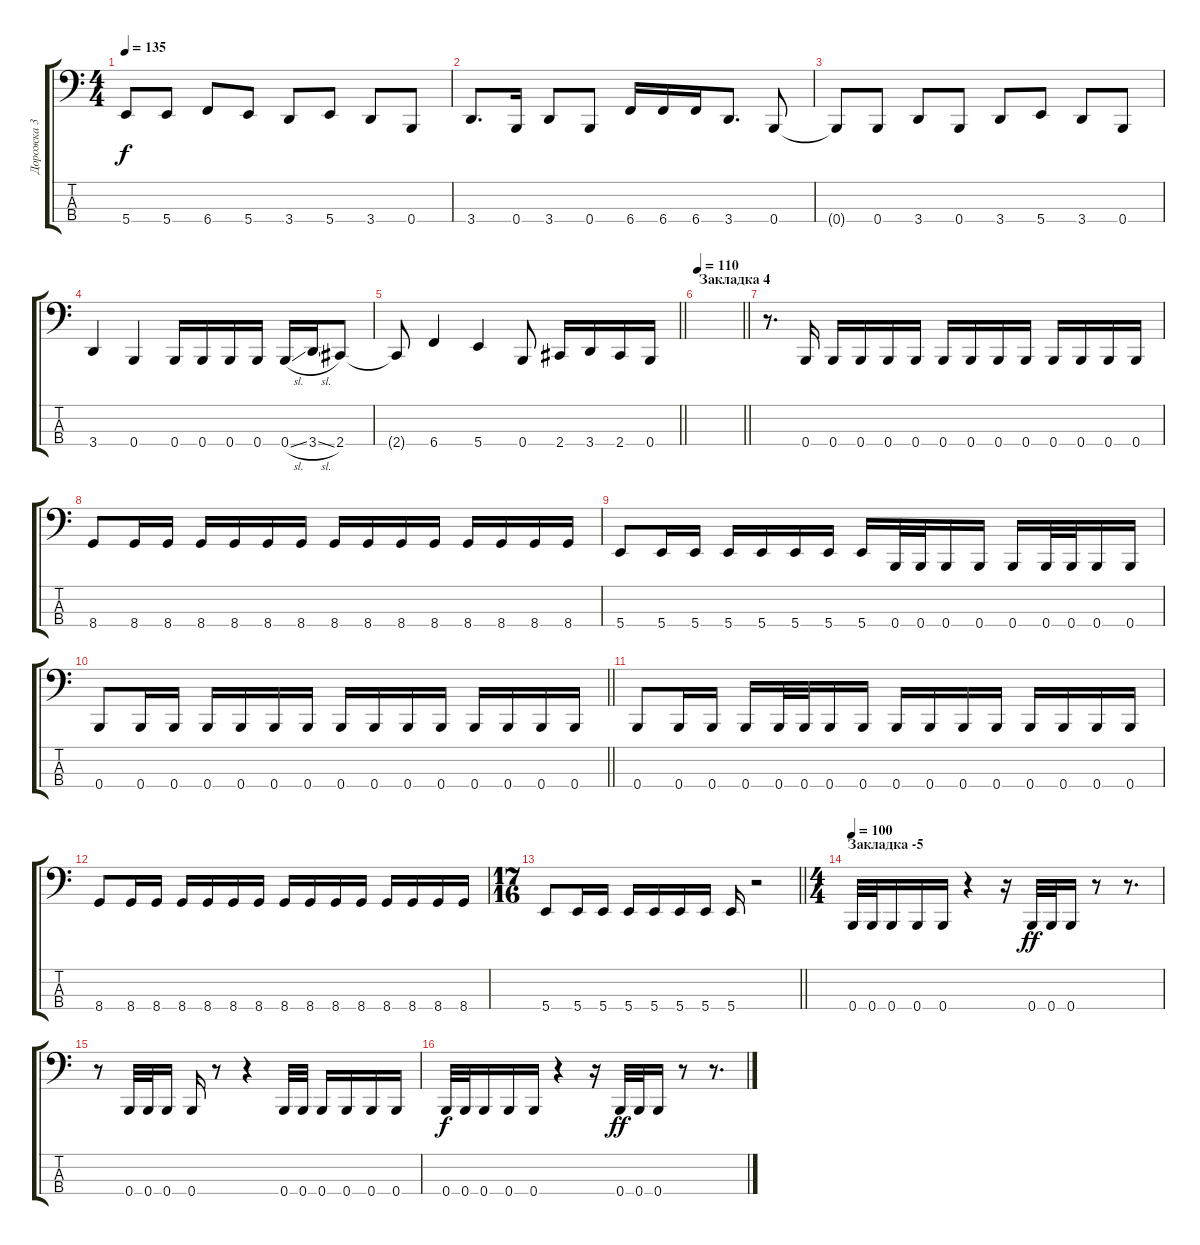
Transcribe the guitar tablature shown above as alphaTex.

\track ("Дорожка 3" "Дорожка 3") {instrument slapbass2}
\staff {score tabs}
\tuning (E2 B1 Gb1 B0) {hide}
\ts (4 4)
\tempo 135
\clef f4
\ks c
5.4{t}.8{dy f} 5.4.8 6.4.8 5.4.8 3.4.8 5.4.8 3.4.8 0.4.8 |
3.4.8{d} 0.4.16 3.4.8 0.4.8 6.4.16 6.4.16 6.4.16 3.4.8{d} 0.4.8 |
0.4{t}.8 0.4.8 3.4.8 0.4.8 3.4.8 5.4.8 3.4.8 0.4.8 |
3.4.4 0.4.4 0.4.16 0.4.16 0.4.16 0.4.16 0.4{sl}.16 3.4{sl}.16 2.4.8 |
\barLineRight lightlight
2.4{t}.8 6.4.4 5.4.4 0.4.8 2.4.16 3.4.16 2.4.16 0.4.16 |
\section ("" "Закладка 4")
\tempo 110
\barLineRight lightlight
|
r.8{d} 0.4.16 0.4.16 0.4.16 0.4.16 0.4.16 0.4.16 0.4.16 0.4.16 0.4.16 0.4.16 0.4.16 0.4.16 0.4.16 |
8.4.8 8.4.16 8.4.16 8.4.16 8.4.16 8.4.16 8.4.16 8.4.16 8.4.16 8.4.16 8.4.16 8.4.16 8.4.16 8.4.16 8.4.16 |
5.4.8 5.4.16 5.4.16 5.4.16 5.4.16 5.4.16 5.4.16 5.4.16 0.4.32 0.4.32 0.4.16 0.4.16 0.4.16 0.4.32 0.4.32 0.4.16 0.4.16 |
\barLineRight lightlight
0.4.8 0.4.16 0.4.16 0.4.16 0.4.16 0.4.16 0.4.16 0.4.16 0.4.16 0.4.16 0.4.16 0.4.16 0.4.16 0.4.16 0.4.16 |
0.4.8 0.4.16 0.4.16 0.4.16 0.4.32 0.4.32 0.4.16 0.4.16 0.4.16 0.4.16 0.4.16 0.4.16 0.4.16 0.4.16 0.4.16 0.4.16 |
8.4.8 8.4.16 8.4.16 8.4.16 8.4.16 8.4.16 8.4.16 8.4.16 8.4.16 8.4.16 8.4.16 8.4.16 8.4.16 8.4.16 8.4.16 |
\ts (17 16)
\barLineRight lightlight
5.4.8 5.4.16 5.4.16 5.4.16 5.4.16 5.4.16 5.4.16 5.4.16 r.2 |
\ts (4 4)
\section ("" "Закладка -5")
\tempo 100
0.4.32 0.4.32 0.4.16 0.4.16 0.4.16 r.4 r.16 0.4.32{dy ff} 0.4.32 0.4.16 r.8 r.8{d} |
r.8 0.4.32 0.4.32 0.4.16 0.4.16 r.8 r.4 0.4.32 0.4.32 0.4.16 0.4.16 0.4.16 0.4.16 |
0.4.32{dy f} 0.4.32 0.4.16 0.4.16 0.4.16 r.4 r.16 0.4.32{dy ff} 0.4.32 0.4.16 r.8 r.8{d}
